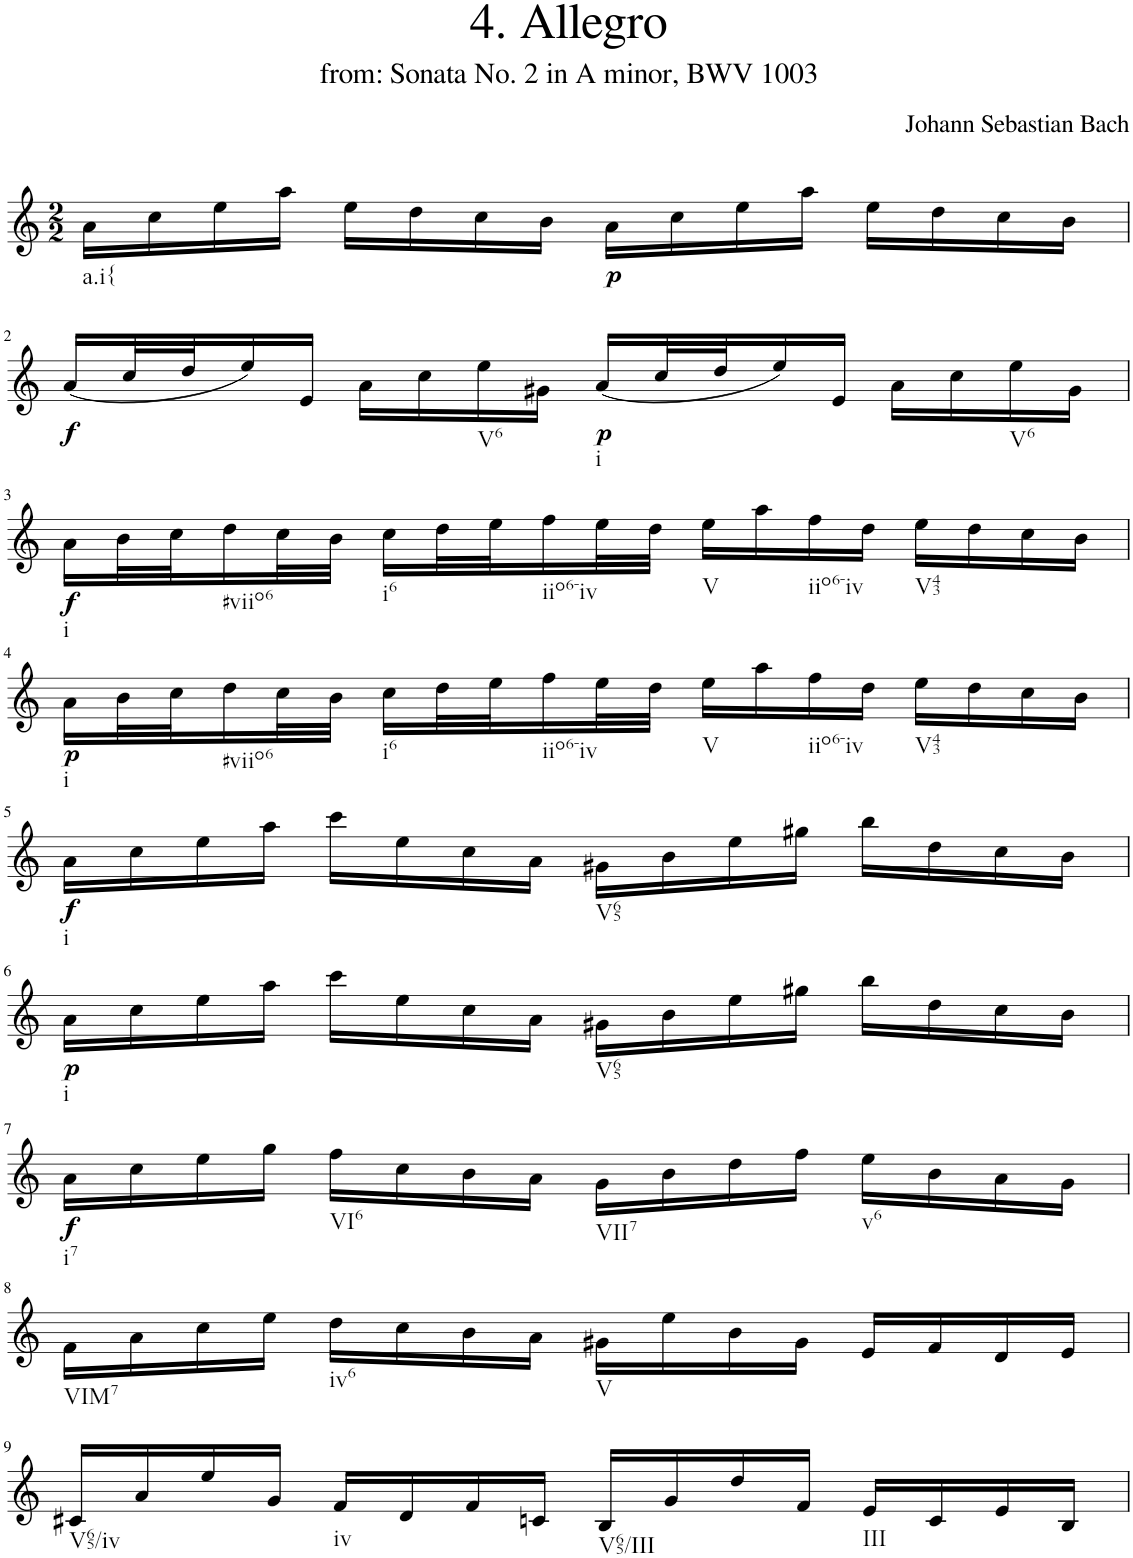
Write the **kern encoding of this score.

**kern	**dynam
*part1	*part1
*staff1	*staff1
*I"Violin	*
*I'Vln.	*
*clefG2	*
*k[]	*
*M2/2	*
=1	=1
!LO:TX:b:t=a.i{	!
16a\LL	.
16cc\	.
16ee\	.
16aa\JJ	.
16ee\LL	.
16dd\	.
16cc\	.
16b\JJ	.
!	!LO:DY:b
16a\LL	p
16cc\	.
16ee\	.
16aa\JJ	.
16ee\LL	.
16dd\	.
16cc\	.
16b\JJ	.
!!LO:LB:g=z
=2	=2
!	!LO:DY:b
(16a/LL	f
32cc/L	.
32dd/J	.
16ee/)	.
16e/JJ	.
16a\LL	.
16cc\	.
!LO:TX:b:t=V6	!
16ee\	.
16g#X\JJ	.
!LO:TX:b:t=i	!
!	!LO:DY:b
(16a/LL	p
32cc/L	.
32dd/J	.
16ee/)	.
16e/JJ	.
16a\LL	.
16cc\	.
!LO:TX:b:t=V6	!
16ee\	.
16g#\JJ	.
!!LO:LB:g=z
=3	=3
!LO:TX:b:t=i	!
!	!LO:DY:b
16a\LL	f
32b\L	.
32cc\J	.
!LO:TX:b:t=#viio6	!
16dd\	.
32cc\L	.
32b\JJJ	.
!LO:TX:b:t=i6	!
16cc\LL	.
32dd\L	.
32ee\J	.
!LO:TX:b:t=iio6-iv	!
16ff\	.
32ee\L	.
32dd\JJJ	.
!LO:TX:b:t=V	!
16ee\LL	.
16aa\	.
!LO:TX:b:t=iio6-iv	!
16ff\	.
16dd\JJ	.
!LO:TX:b:t=V43	!
16ee\LL	.
16dd\	.
16cc\	.
16b\JJ	.
!!LO:LB:g=z
=4	=4
!LO:TX:b:t=i	!
!	!LO:DY:b
16a\LL	p
32b\L	.
32cc\J	.
!LO:TX:b:t=#viio6	!
16dd\	.
32cc\L	.
32b\JJJ	.
!LO:TX:b:t=i6	!
16cc\LL	.
32dd\L	.
32ee\J	.
!LO:TX:b:t=iio6-iv	!
16ff\	.
32ee\L	.
32dd\JJJ	.
!LO:TX:b:t=V	!
16ee\LL	.
16aa\	.
!LO:TX:b:t=iio6-iv	!
16ff\	.
16dd\JJ	.
!LO:TX:b:t=V43	!
16ee\LL	.
16dd\	.
16cc\	.
16b\JJ	.
!!LO:LB:g=z
=5	=5
!LO:TX:b:t=i	!
!	!LO:DY:b
16a\LL	f
16cc\	.
16ee\	.
16aa\JJ	.
16ccc\LL	.
16ee\	.
16cc\	.
16a\JJ	.
!LO:TX:b:t=V65	!
16g#X\LL	.
16b\	.
16ee\	.
16gg#X\JJ	.
16bb\LL	.
16dd\	.
16cc\	.
16b\JJ	.
!!LO:LB:g=z
=6	=6
!LO:TX:b:t=i	!
!	!LO:DY:b
16a\LL	p
16cc\	.
16ee\	.
16aa\JJ	.
16ccc\LL	.
16ee\	.
16cc\	.
16a\JJ	.
!LO:TX:b:t=V65	!
16g#X\LL	.
16b\	.
16ee\	.
16gg#X\JJ	.
16bb\LL	.
16dd\	.
16cc\	.
16b\JJ	.
!!LO:LB:g=z
=7	=7
!LO:TX:b:t=i7	!
!	!LO:DY:b
16a\LL	f
16cc\	.
16ee\	.
16gg\JJ	.
!LO:TX:b:t=VI6	!
16ff\LL	.
16cc\	.
16b\	.
16a\JJ	.
!LO:TX:b:t=VII7	!
16g\LL	.
16b\	.
16dd\	.
16ff\JJ	.
!LO:TX:b:t=v6	!
16ee\LL	.
16b\	.
16a\	.
16g\JJ	.
!!LO:LB:g=z
=8	=8
!LO:TX:b:t=VIM7	!
16f\LL	.
16a\	.
16cc\	.
16ee\JJ	.
!LO:TX:b:t=iv6	!
16dd\LL	.
16cc\	.
16b\	.
16a\JJ	.
!LO:TX:b:t=V	!
16g#X\LL	.
16ee\	.
16b\	.
16g#\JJ	.
16e/LL	.
16f/	.
16d/	.
16e/JJ	.
!!LO:LB:g=z
=9	=9
!LO:TX:b:t=V65/iv	!
16c#X/LL	.
16a/	.
16ee/	.
16g/JJ	.
!LO:TX:b:t=iv	!
16f/LL	.
16d/	.
16f/	.
16cn/JJ	.
!LO:TX:b:t=V65/III	!
16B/LL	.
16g/	.
16dd/	.
16f/JJ	.
!LO:TX:b:t=III	!
16e/LL	.
16c/	.
16e/	.
16B/JJ	.
=	=
*-	*-
